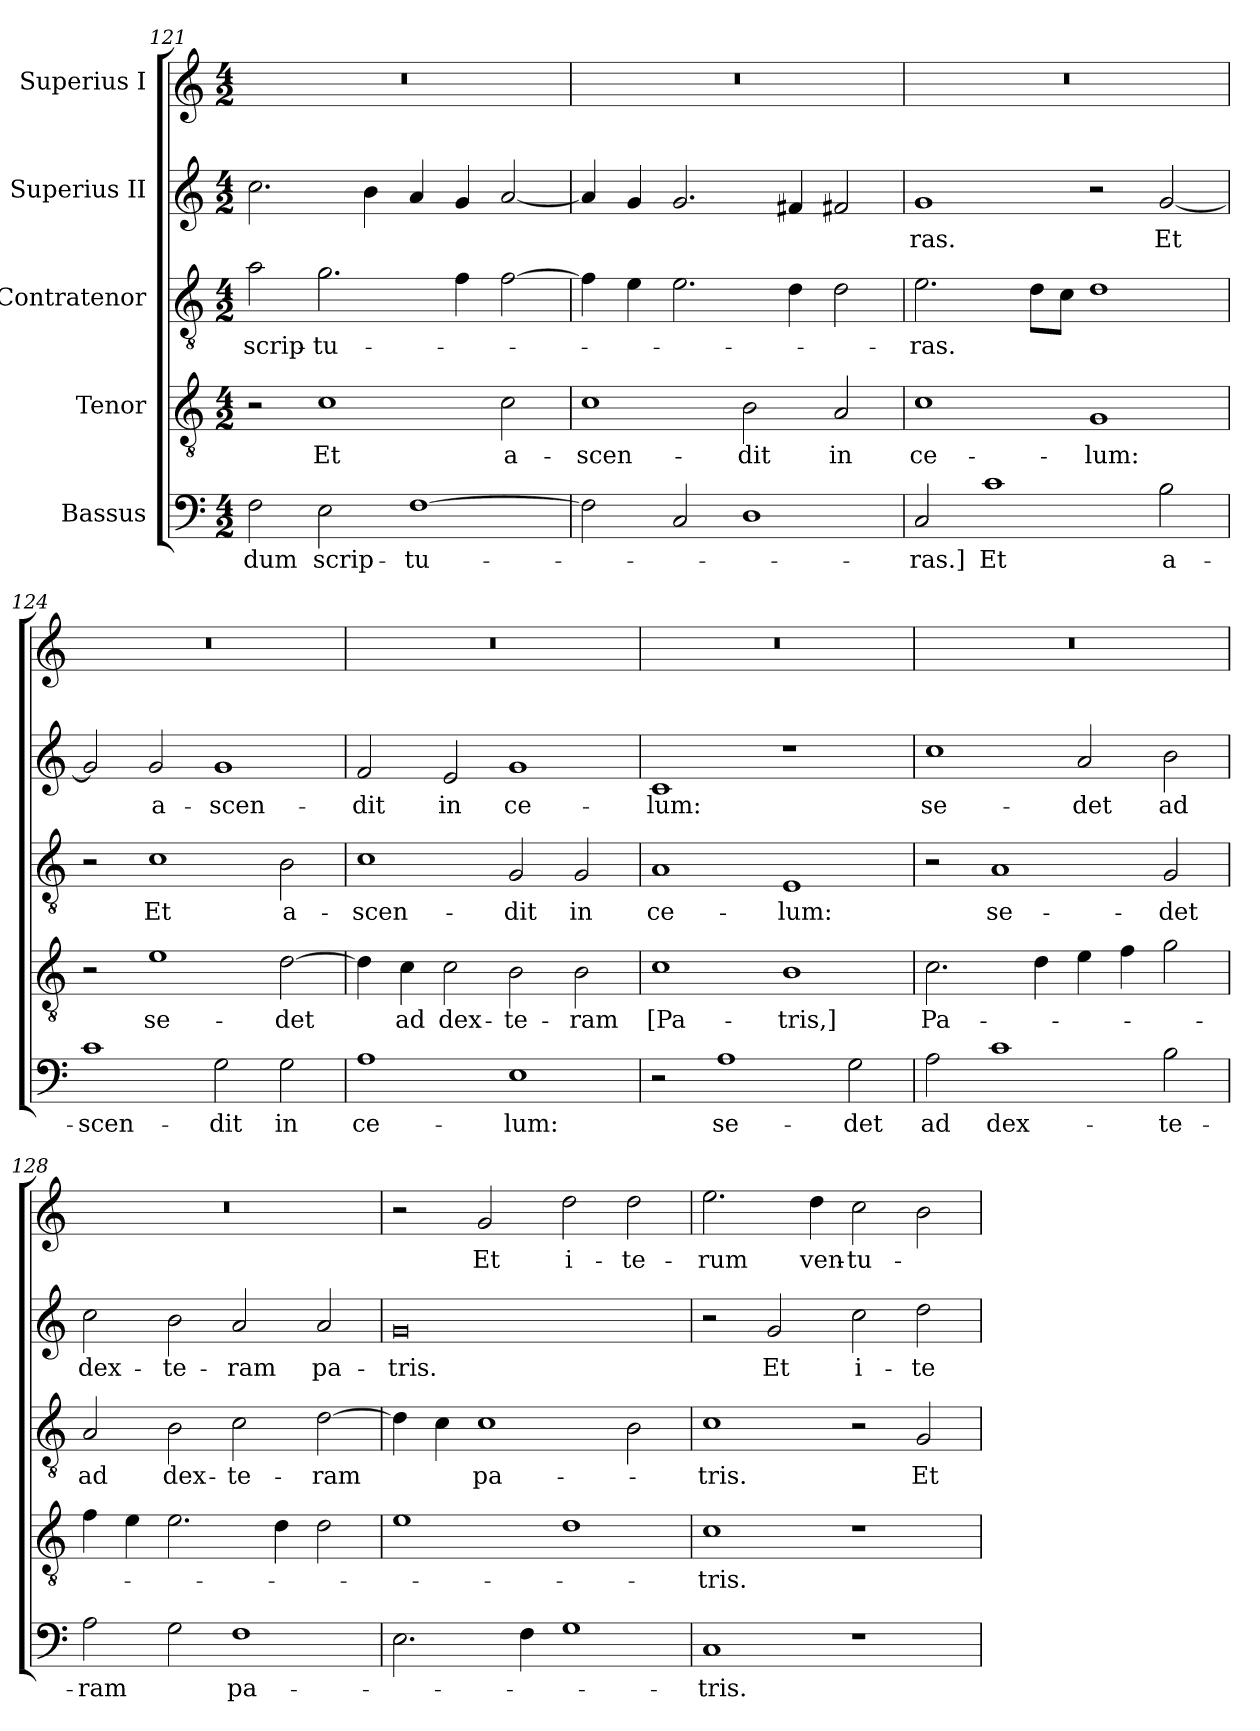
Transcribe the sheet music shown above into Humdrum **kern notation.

**kern	**text	**kern	**text	**kern	**text	**kern	**text	**kern	**text
*part5	*part5	*part4	*part4	*part3	*part3	*part2	*part2	*part1	*part1
*staff5	*staff5	*staff4	*staff4	*staff3	*staff3	*staff2	*staff2	*staff1	*staff1
*I"Bassus	*	*I"Tenor	*	*I"Contratenor	*	*I"Superius II	*	*I"Superius I	*
*clefF4	*	*clefGv2	*	*clefGv2	*	*clefG2	*	*clefG2	*
*k[]	*	*k[]	*	*k[]	*	*k[]	*	*k[]	*
*M4/2	*	*M4/2	*	*M4/2	*	*M4/2	*	*M4/2	*
=121	=121	=121	=121	=121	=121	=121	=121	=121	=121
2F\	-dum	2r	.	2a\	scrip-	2.cc\	.	0r	.
2E\	scrip-	1c\	Et	2.g\	-tu-	.	.	.	.
.	.	.	.	.	.	4b\	.	.	.
[1F\	-tu-	.	.	.	.	4a/	.	.	.
.	.	.	.	4f\	.	4g/	.	.	.
.	.	2c\	a-	[2f\	.	[2a/	.	.	.
=122	=122	=122	=122	=122	=122	=122	=122	=122	=122
2F\]	.	1c\	-scen-	4f\]	.	4a/]	.	0r	.
.	.	.	.	4e\	.	4g/	.	.	.
2C/	.	.	.	2.e\	.	2.g/	.	.	.
1D\	.	2B\	-dit	.	.	.	.	.	.
.	.	.	.	4d\	.	4f#X/	.	.	.
.	.	2A/	in	2d\	.	2f#X/	.	.	.
=123	=123	=123	=123	=123	=123	=123	=123	=123	=123
2C/	-ras.]	1c\	ce-	2.e\	-ras.	1g/	-ras.	0r	.
1c\	Et	.	.	.	.	.	.	.	.
.	.	.	.	8d\L	.	.	.	.	.
.	.	.	.	8c\J	.	.	.	.	.
.	.	1G/	-lum:	1d\	.	2r	.	.	.
2B\	a-	.	.	.	.	[2g/	Et	.	.
=124	=124	=124	=124	=124	=124	=124	=124	=124	=124
1c\	-scen-	2r	.	2r	.	2g/]	.	0r	.
.	.	1e\	se-	1c\	Et	2g/	a-	.	.
2G\	-dit	.	.	.	.	1g/	-scen-	.	.
2G\	in	[2d\	-det	2B\	a-	.	.	.	.
=125	=125	=125	=125	=125	=125	=125	=125	=125	=125
1A\	ce-	4d\]	.	1c\	-scen-	2f/	-dit	0r	.
.	.	4c\	ad	.	.	.	.	.	.
.	.	2c\	dex-	.	.	2e/	in	.	.
1E\	-lum:	2B\	-te-	2G/	-dit	1g/	ce-	.	.
.	.	2B\	-ram	2G/	in	.	.	.	.
=126	=126	=126	=126	=126	=126	=126	=126	=126	=126
2r	.	1c\	[Pa-	1A/	ce-	1c/	-lum:	0r	.
1A\	se-	.	.	.	.	.	.	.	.
.	.	1B\	-tris,]	1E/	-lum:	1r	.	.	.
2G\	-det	.	.	.	.	.	.	.	.
=127	=127	=127	=127	=127	=127	=127	=127	=127	=127
2A\	ad	2.c\	Pa-	2r	.	1cc\	se-	0r	.
1c\	dex-	.	.	1A/	se-	.	.	.	.
.	.	4d\	.	.	.	.	.	.	.
.	.	4e\	.	.	.	2a/	-det	.	.
.	.	4f\	.	.	.	.	.	.	.
2B\	-te-	2g\	.	2G/	-det	2b\	ad	.	.
=128	=128	=128	=128	=128	=128	=128	=128	=128	=128
2A\	-ram	4f\	.	2A/	ad	2cc\	dex-	0r	.
.	.	4e\	.	.	.	.	.	.	.
2G\	.	2.e\	.	2B\	dex-	2b\	-te-	.	.
1F\	pa-	.	.	2c\	-te-	2a/	-ram	.	.
.	.	4d\	.	.	.	.	.	.	.
.	.	2d\	.	[2d\	-ram	2a/	pa-	.	.
=129	=129	=129	=129	=129	=129	=129	=129	=129	=129
2.E\	.	1e\	.	4d\]	.	0g/	-tris.	2r	.
.	.	.	.	4c\	.	.	.	.	.
.	.	.	.	1c\	pa-	.	.	2g/	Et
4F\	.	.	.	.	.	.	.	.	.
1G\	.	1d\	.	.	.	.	.	2dd\	i-
.	.	.	.	2B\	.	.	.	2dd\	-te-
=130	=130	=130	=130	=130	=130	=130	=130	=130	=130
1C/	-tris.	1c\	-tris.	1c\	-tris.	2r	.	2.ee\	-rum
.	.	.	.	.	.	2g/	Et	.	.
.	.	.	.	.	.	.	.	4dd\	ven-
1r	.	1r	.	2r	.	2cc\	i-	2cc\	-tu-
.	.	.	.	2G/	Et	2dd\	-te-	2b\	.
=	=	=	=	=	=	=	=	=	=
*-	*-	*-	*-	*-	*-	*-	*-	*-	*-
